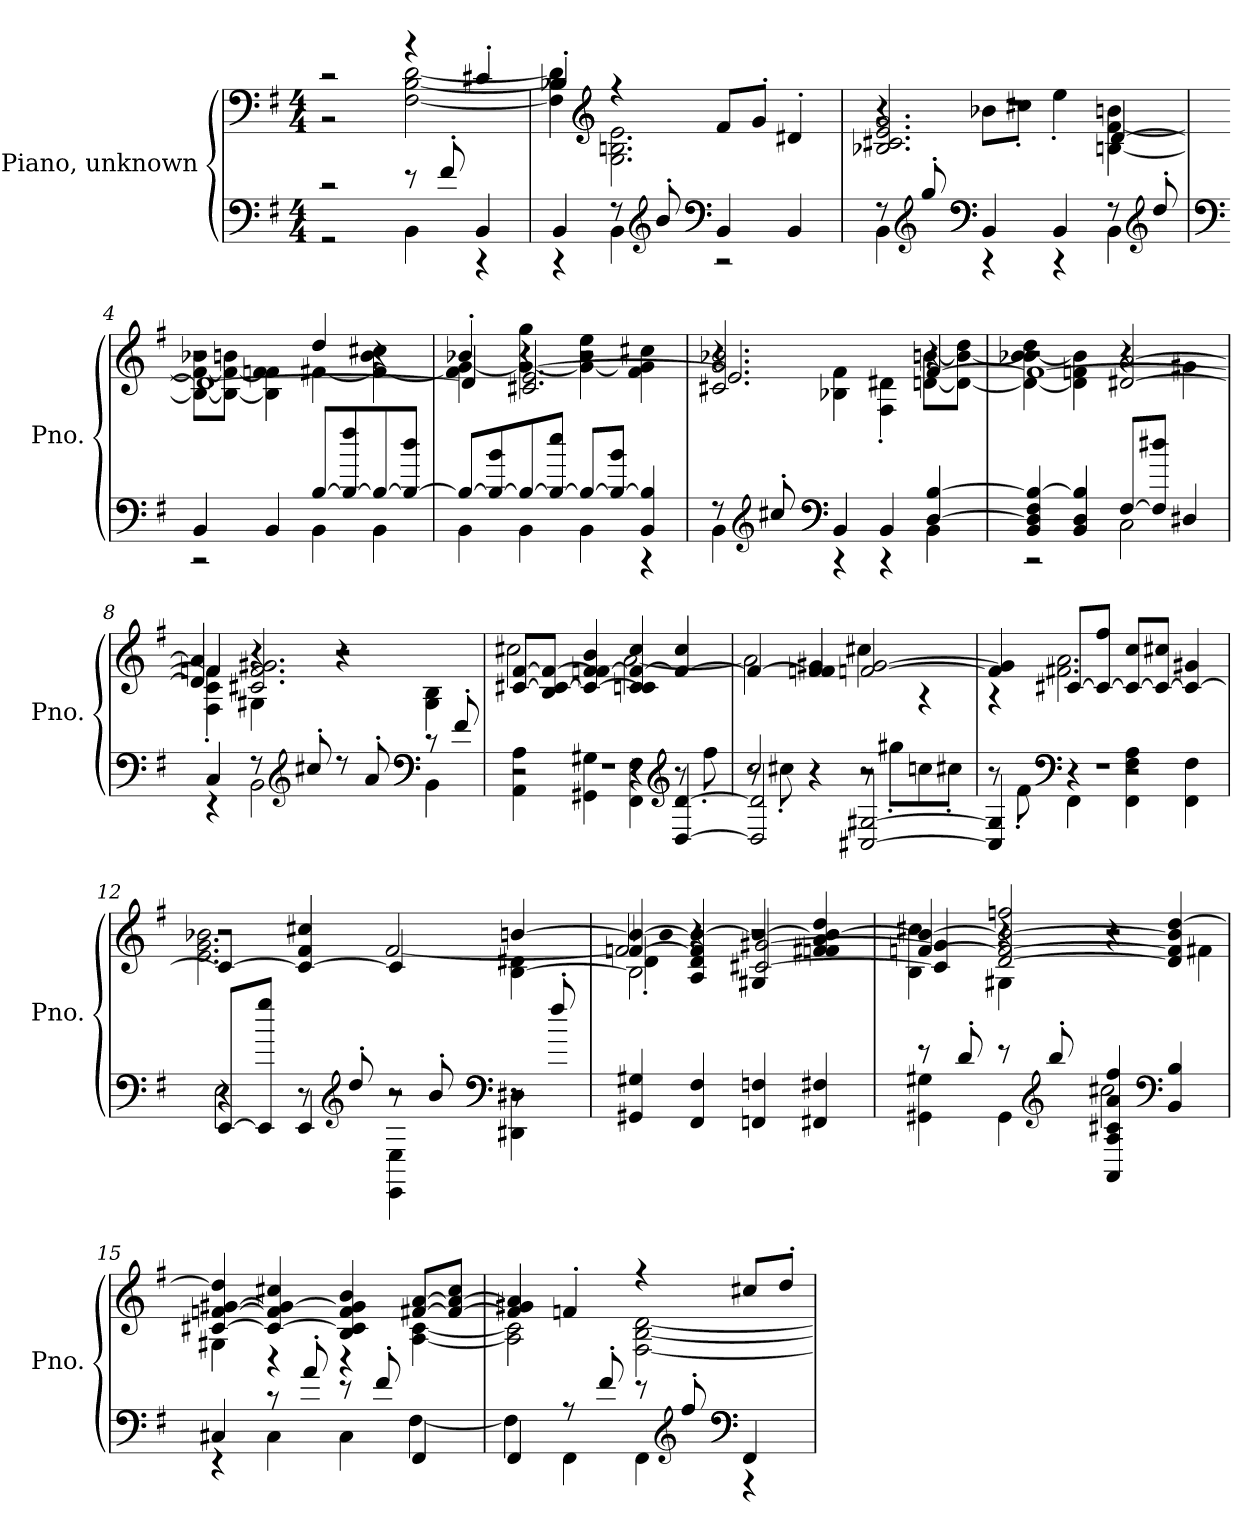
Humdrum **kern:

**kern	**kern
*part1	*part1
*staff2	*staff1
*I"Piano, unknown	*
*I'Pno.	*
*clefF4	*clefF4
*k[f#]	*k[f#]
*M4/4	*M4/4
*MM120	*MM120
=1	=1
*^	*^
2r	2r	2r	2r
8r	4BB\	4r	[2F#\ [2B\ [2d\
8f#'/	.	.	.
4BB/	4r	4c#X'/	.
=2	=2	=2	=2
4BB/	4r	4B-X'/	4F#\] 4B\] 4d\]
*	*	*clefG2	*
8r	4BB\	4r	2.G\ 2.Bn\ 2.e\
*clefG2	*	*	*
8b'/	.	.	.
*clefF4	*	*	*
4BB/	2r	8f#/L	.
.	.	8g'/J	.
4BB/	.	4d#X'/	.
=3	=3	=3	=3
*	*	*	*^
8r	4BB\	1r	4r	2.B-X/ 2.c#X/ 2.e/ 2.g/
*clefG2	*	*	*	*
8gg'/	.	.	.	.
*clefF4	*	*	*	*
4BB/	4r	.	8b-X\L	.
.	.	.	8cc#X'\J	.
4BB/	4r	.	4ee'\	.
8r	4BB\	.	[4Bn\ [4f#\ 4bn\	[4d/
*clefG2	*	*	*	*
8dd'/	.	.	.	.
!!LO:LB:g=z	!!	!!
=4	=4	=4	=4	=4
*clefF4	*	*	*	*
4BB/	2r	2r	8B\_ 8f#\_ 8b-X\L	1d_
.	.	.	8B\_ 8f#\_ 8bn\J	.
4BB/	.	.	4B\] 4fn\ 4f#\]	.
[8B/L	4BB\	4dd/	[4f#X\	.
8B/_ 8ff#/	.	.	.	.
8B/_	4BB\	4r	4f#\_ 4b\ 4cc#X\	.
8B/_ 8dd/J	.	.	.	.
=5	=5	=5	=5	=5
8B/L_	4BB\	4b-X'/	4f#\] [4g\	4d/]
8B/_ 8b/	.	.	.	.
8B/_	4BB\	4r	4g\_ 4gg\	2.c#X/ [2.e/
8B/_ 8ee/J	.	.	.	.
8B/L_	4BB\	2r	4g\_ 4b-\ 4ee\	.
8B/_ 8b/J	.	.	.	.
4BB/ 4B/]	4r	.	4f#\ 4g\] 4cc#X\	.
=6	=6	=6	=6	=6
8r	4BB\	2.c#X/ 2.g/ 2.b-X/	4r	2.e/]
*clefG2	*	*	*	*
8cc#X'/	.	.	.	.
*clefF4	*	*	*	*
4BB/	4r	.	4B-X\ 4f#\	.
4BB/	4r	.	4F#\' 4d#X\'	.
[4D/ [4B/	4BB\	[4f#/	[8dn\ [8bn\L	4r
.	.	.	8d\_ 8b\_ 8dd\J	.
!!LO:LB:g=z	!!	!!
=7	=7	=7	=7	=7
4BB/ 4D/] 4F#/ 4B/_	2r	1f#_	4d\_ 4b-X\ 4b\_ 4dd\	2r
4BB/ 4D/ 4B/]	.	.	4d\] 4fn\ 4b\]	.
[8F#/L	2C\	.	4r	[2d#X/ [2a/
8F#/] 8dd#X/J	.	.	.	.
4D#X/	.	.	4g#X\	.
=8	=8	=8	=8	=8
4C/	4r	4f#/]	4F#\' 4c\' 4fn\'	4d#/] 4a/]
8r	2BB\	4r	4G#X\	2.c#X/ 2.f/ 2.g#X/
*clefG2	*	*	*	*
8cc#X'/	.	.	.	.
8r	.	2r	4r	.
8a'/	.	.	.	.
*clefF4	*	*	*	*
8r	4BB\	.	4G#\ 4B\	.
8f#'/	.	.	.	.
*	*	*	*v	*v
=9	=9	=9	=9
*	*^	*	*
1r	4AA\ 4A\	2r	[8c#X/ [8f#/L	2cc#X\
.	.	.	8B/ 8c#/_ 8f#/_J	.
.	4GG#X\ 4G#X\	.	4c#/_ 4fn/ 4f#/_ 4b/	.
.	4FF#\ 4F#\	4r	4cn/ 4c#/] 4f#/_ 4cc#/	[2a\
*clefG2	*	*	*	*
.	8r	[4D/ [4d/	4f#/_ 4cc#/	.
.	8ff#'\	.	.	.
!!LO:LB:g=z	!!
=10	=10	=10	=10	=10
2cc/	8r	2D/] 2d/]	4f#/_	2a\]
.	8cc#X'\	.	.	.
.	4r	.	4fn/ 4f#/] 4g#X/	.
2r	8r	[2C#X/ [2G#X/	[2fn/ [2g#/	4cc#X\
.	8gg#X'\L	.	.	.
.	8ccn\	.	.	4r
.	8cc#X'\J	.	.	.
=11	=11	=11	=11	=11
1r	8r	4C#/] 4G#/]	4f/] 4g#/]	4r
.	8f#'\	.	.	.
*clefF4	*	*	*	*
.	4FF#\	4r	[8c#X/L	2.f#X\ 2.a\
.	.	.	8c#/_ 8ff#/J	.
.	4FF#\ 4F#\ 4A\	2r	8c#/_ 8cc/L	.
.	.	.	8c#/_ 8cc#X/J	.
.	4FF#\ 4F#\	.	4c#/_ 4g#X/	.
=12	=12	=12	=12	=12
*	*	*	*	*^
[8EE/L	2E\	4r	4c#/_	2r	2.e\ 2.g\ 2.b-X\
8EE/] 8gg/J	.	.	.	.	.
8r	.	4EE/	4c#/_ 4f#/ 4cc#X/	.	.
*clefG2	*	*	*	*	*
8dd'/	.	.	.	.	.
8r	4EE\ 4E\	2r	4c#/]	[2f#/	.
8b'/	.	.	.	.	.
*clefF4	*	*	*	*	*
8r	4DD#X\ 4D#X\	.	[4bn/	.	[4B\ 4d#X\
8ff#'/	.	.	.	.	.
*v	*v	*v	*	*	*
!!LO:LB:g=z
=13	=13	=13	=13
*	*	*	*^
4GG#X/ 4G#X/	[4fn/ 4b/_	4d\' 4b-X\'	2f#/]	2B\]
4FF#/ 4F#/	4A/ 4d/ 4f/] 4b/_	4r	.	.
4FFn/ 4Fn/	4G#X/ 4b/_	2r	[2c#X/ [2g#X/	2r
4FF#X/ 4F#X/	4fn/ 4f#X/ 4a/ 4b/_ 4dd/	.	.	.
*	*	*	*v	*v
=14	=14	=14	=14
*^	*	*	*
8r	4GG#X\ 4G#X\	[4fn/ 4b/_	4c#/] 4g#/]	4B\ 4cc#X\
8d'/	.	.	.	.
8r	4GG#\	[2d/ 2f/_ 2b/_ 2ffn/	4r	4G#X\
*clefG2	*	*	*	*
8bb'/	.	.	.	.
4AA/ 4A/ 4c#X/ 4a/ 4ff#/	2cc#X\	.	2r	4r
*clefF4	*	*	*	*
4BB/ 4B/	.	4d/] 4f/] 4b/] [4dd/	.	4f#X\
*	*	*	*v	*v
=15	=15	=15	=15
4C#X/	4r	[4c#X/ [4fn/ [4g#X/ 4dd/]	4G#X\
8r	4C#\	4c#/_ 4f/] 4g#/_ 4cc#X/	4r
8a'/	.	.	.
8r	4C#\	4B/ 4c#/] 4f/ 4g#/] 4b/	4r
8f#'/	.	.	.
4FF#/	[4F#\	[8f#X/ [8a/L	[4A\ [4c#\
.	.	8f#/_ 8a/_ 8cc#/J	.
!!LO:LB:g=z	!!
=16	=16	=16	=16
4FF#/	4F#\]	4f#/] 4g#X/ 4a/]	2A\] 2c#\]
8r	4FF#\	4fn'/	.
8f#'/	.	.	.
8r	4FF#\	4r	[2F#\ [2B\ [2d\
*clefG2	*	*	*
8ff#'/	.	.	.
*clefF4	*	*	*
4FF#/	4r	8cc#X/L	.
.	.	8dd'/J	.
*v	*v	*	*
*	*v	*v
=	=
*-	*-
